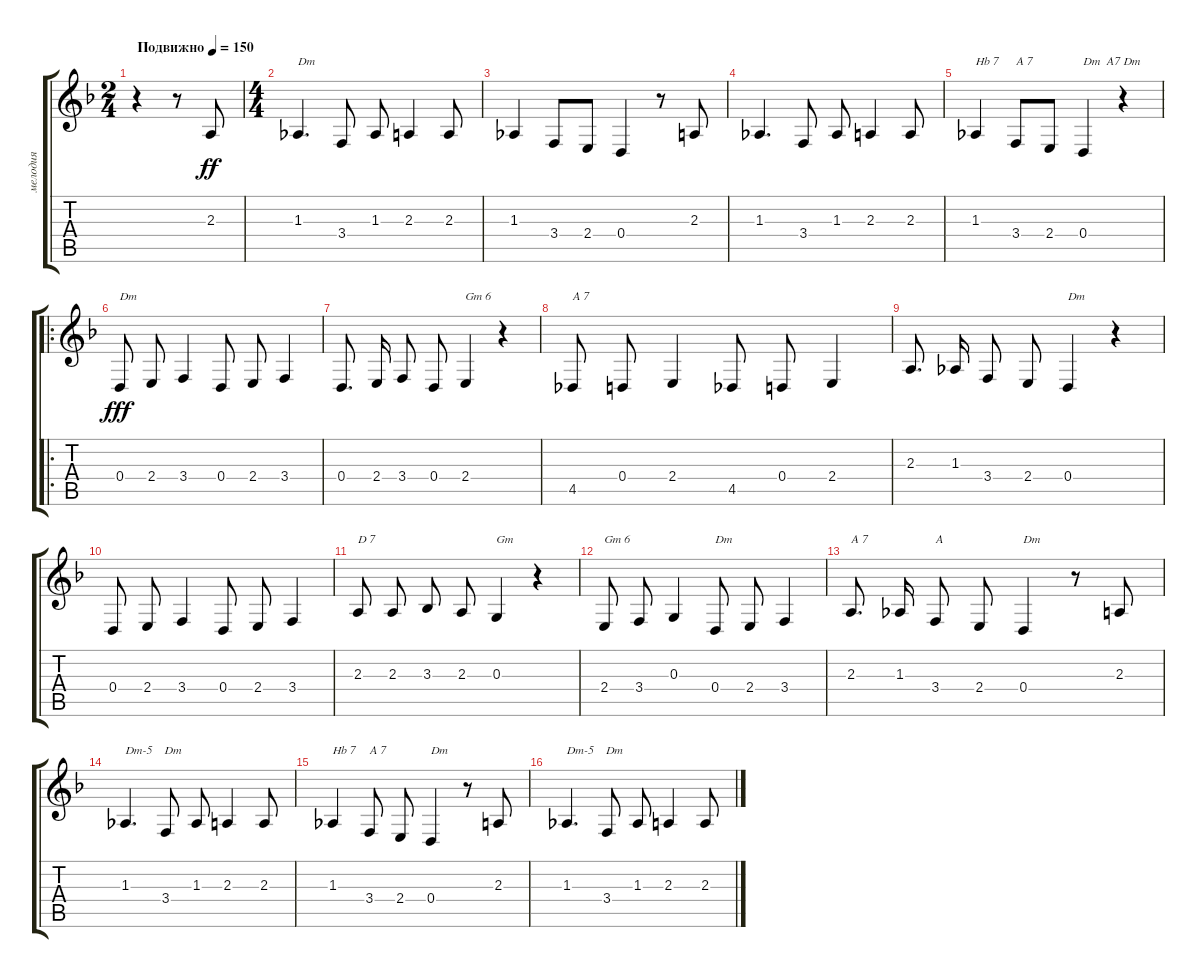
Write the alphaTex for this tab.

\track ("мелодия" "мелодия") {instrument accordion}
\staff {score tabs}
\tuning (E4 B3 G3 D3 A2 E2) {hide}
\ts (2 4)
\tempo (150 "Подвижно")
\clef g2
\ks dminor
r.4{dy ff instrument accordion} r.8 2.3.8 |
\ts (4 4)
1.3.4{d txt "Dm"} 3.4.8 1.3.8 2.3.4 2.3.8 |
1.3.4 3.4.8 2.4.8 0.4.4 r.8 2.3.8 |
1.3.4{d} 3.4.8 1.3.8 2.3.4 2.3.8 |
1.3.4{txt "Hb 7"} 3.4.8{txt "A 7"} 2.4.8 0.4.4{txt "Dm  A7 "} r.4{txt "Dm"} |
\ro
0.4.8{txt "Dm" dy fff beam split} 2.4.8 3.4.4 0.4.8{beam split} 2.4.8 3.4.4 |
0.4.8{d beam split} 2.4.16 3.4.8{beam split} 0.4.8 2.4.4{txt "Gm 6"} r.4 |
4.5.8{txt "A 7" beam split} 0.4.8 2.4.4 4.5.8{beam split} 0.4.8 2.4.4 |
2.3.8{d beam split} 1.3.16 3.4.8{beam split} 2.4.8 0.4.4{txt "Dm"} r.4 |
0.4.8{beam split} 2.4.8 3.4.4 0.4.8{beam split} 2.4.8 3.4.4 |
2.3.8{txt "D 7" beam split} 2.3.8 3.3.8{beam split} 2.3.8 0.3.4{txt "Gm"} r.4 |
2.4.8{txt "Gm 6" beam split} 3.4.8 0.3.4 0.4.8{txt "Dm" beam split} 2.4.8 3.4.4 |
2.3.8{d txt "A 7" beam split} 1.3.16 3.4.8{txt "A" beam split} 2.4.8 0.4.4{txt "Dm"} r.8 2.3.8 |
1.3.4{d txt "Dm-5    Dm"} 3.4.8 1.3.8 2.3.4 2.3.8 |
1.3.4{txt "Hb 7"} 3.4.8{txt "A 7" beam split} 2.4.8 0.4.4{txt "Dm"} r.8 2.3.8 |
1.3.4{d txt "Dm-5    Dm"} 3.4.8 1.3.8 2.3.4 2.3.8
